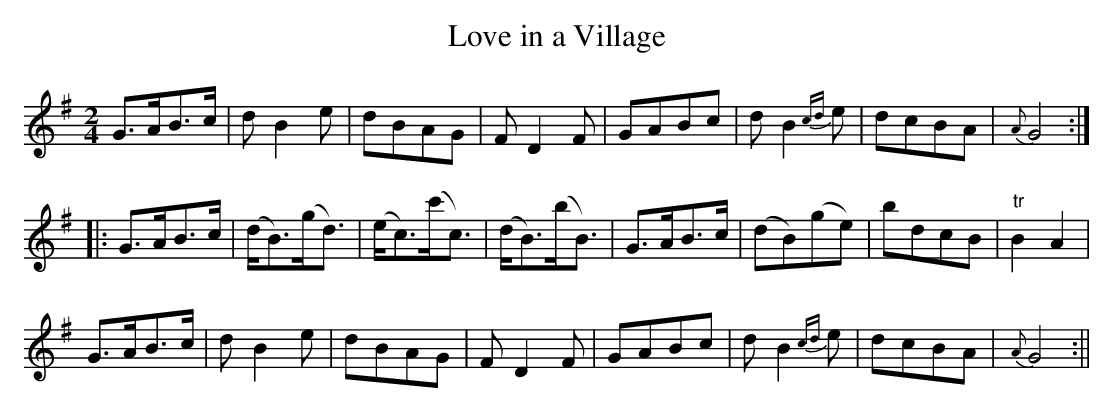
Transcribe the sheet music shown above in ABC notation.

X:1
T:Love in a Village
M:2/4
L:1/8
K:G
G>AB>c|d B2 e|dBAG|F D2 F|GABc|d B2 {cd}e|dcBA|{A}G4:|
|:G>AB>c|(d<B)(g<d)|(e<c)(c'<c)|(d<B)(b<B)|G>AB>c|(dB)(ge)|bdcB|"tr"B2 A2|
G>AB>c|d B2 e|dBAG|F D2 F|GABc|d B2 {cd}e|dcBA|{A}G4:||
